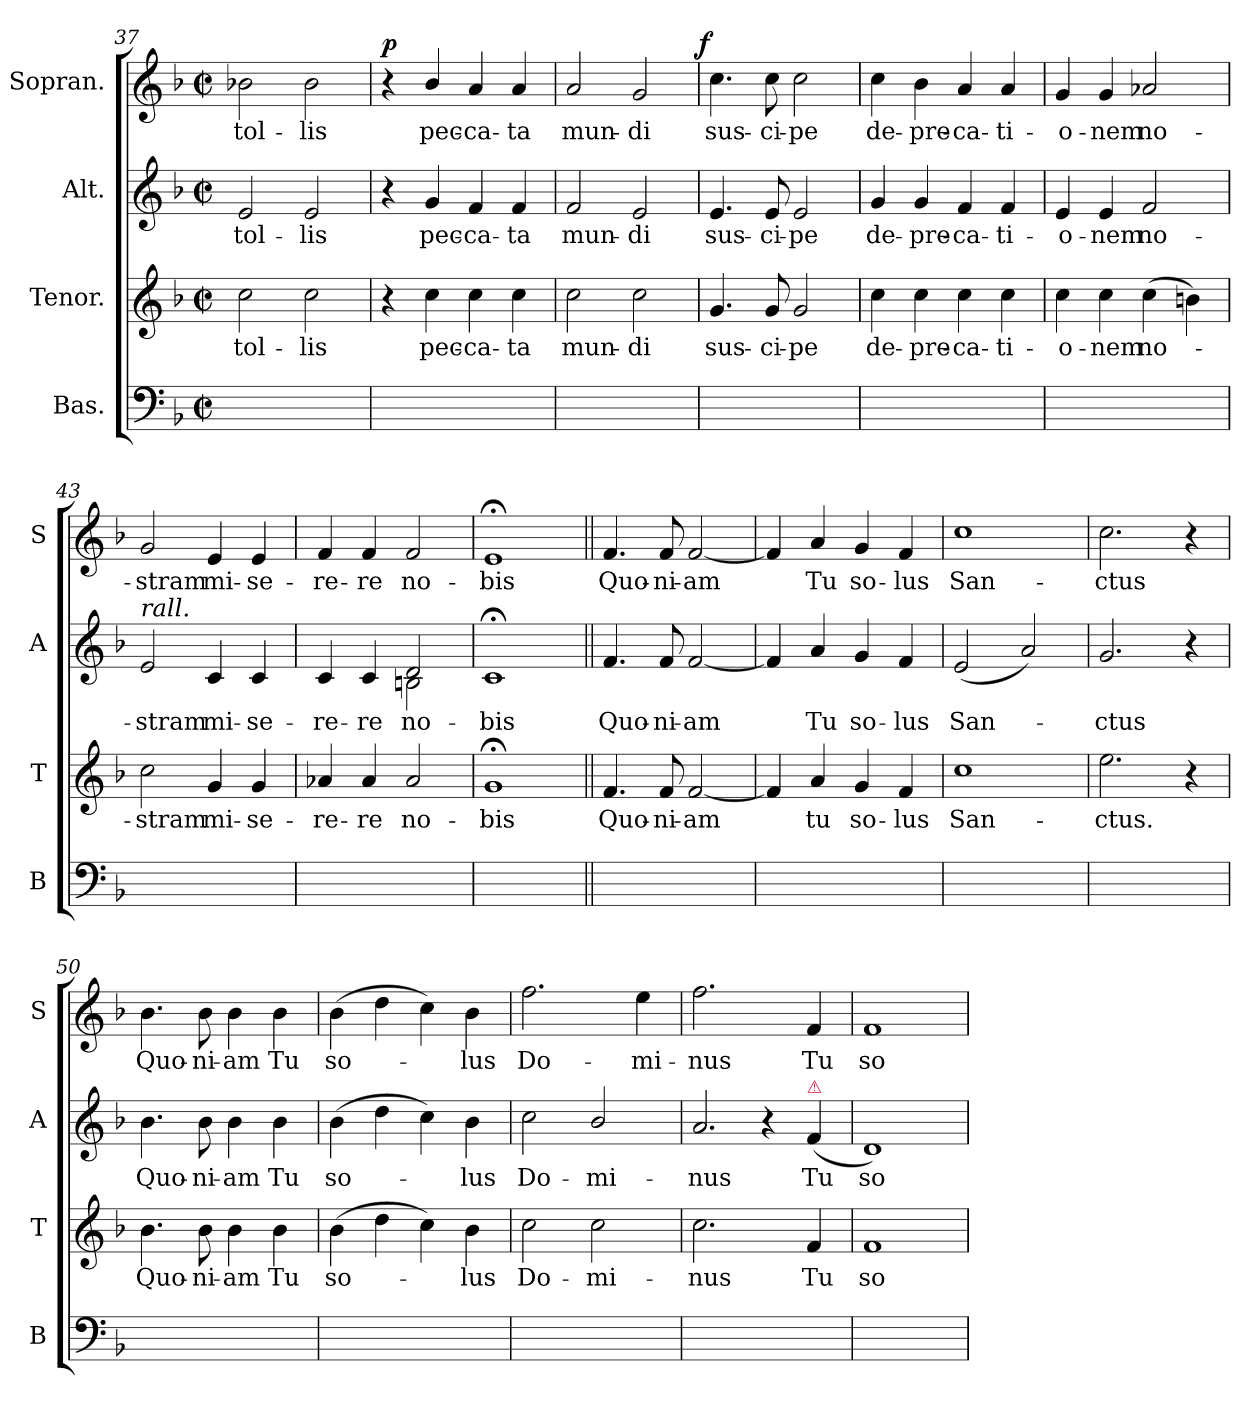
**kern	**kern	**text	**kern	**text	**kern	**text	**dynam
*part4	*part3	*part3	*part2	*part2	*part1	*part1	*part1
*staff4	*staff3	*staff3	*staff2	*staff2	*staff1	*staff1	*staff1
*I"Bas.	*I"Tenor.	*	*I"Alt.	*	*I"Sopran.	*	*
*I'B	*I'T	*	*I'A	*	*I'S	*	*
*clefF4	*clefG2	*	*clefG2	*	*clefG2	*	*
*	*ITrd7c12	*	*	*	*	*	*
*k[b-]	*k[b-]	*	*k[b-]	*	*k[b-]	*	*
*M2/2	*M2/2	*	*M2/2	*	*M2/2	*	*
*met(c|)	*met(c|)	*	*met(c|)	*	*met(c|)	*	*
=37	=37	=37	=37	=37	=37	=37	=37
1ryy	2c\	tol-	2e/	tol-	2b-X\	tol-	.
.	2c\	-lis	2e/	-lis	2b-\	-lis	.
=38	=38	=38	=38	=38	=38	=38	=38
!	!	!	!	!	!	!	!LO:DY:b
1ryy	4r	.	4r	.	4r	.	p
.	4c\	pec-	4g/	pec-	4b-/	pec-	.
.	4c\	-ca-	4f/	-ca-	4a/	-ca-	.
.	4c\	-ta	4f/	-ta	4a/	-ta	.
=39	=39	=39	=39	=39	=39	=39	=39
1ryy	2c\	mun-	2f/	mun-	2a/	mun-	.
.	2c\	-di	2e/	-di	2g/	-di	.
=40	=40	=40	=40	=40	=40	=40	=40
!	!	!	!	!	!	!	!LO:DY:b:rj
1ryy	4.G/	sus-	4.e/	sus-	4.cc\	sus-	f
.	8G/	-ci-	8e/	-ci-	8cc\	-ci-	.
.	2G/	-pe	2e/	-pe	2cc\	-pe	.
=41	=41	=41	=41	=41	=41	=41	=41
1ryy	4c\	de-	4g/	de-	4cc\	de-	.
.	4c\	-pre-	4g/	-pre-	4b-\	-pre-	.
.	4c\	-ca-	4f/	-ca-	4a/	-ca-	.
.	4c\	-ti-	4f/	-ti-	4a/	-ti-	.
=42	=42	=42	=42	=42	=42	=42	=42
1ryy	4c\	-o-	4e/	-o-	4g/	-o-	.
.	4c\	-nem	4e/	-nem	4g/	-nem	.
.	(4c\	no-	2f/	no-	2a-X/	no-	.
.	4Bn\)	.	.	.	.	.	.
=43	=43	=43	=43	=43	=43	=43	=43
!	!	!	!LO:TX:a:i:t=rall.	!	!	!	!
1ryy	2c\	-stram	2e/	-stram	2g/	-stram	.
.	4G/	mi-	4c/	mi-	4e/	mi-	.
.	4G/	-se-	4c/	-se-	4e/	-se-	.
=44	=44	=44	=44	=44	=44	=44	=44
*	*	*	*^	*	*	*	*
1ryy	4A-X/	-re-	4c/	2ryy	-re-	4f/	-re-	.
.	4A-/	-re	4c/	.	-re	4f/	-re	.
.	2A-/	no-	2d/	2Bn\	no-	2f/	no-	.
*	*	*	*v	*v	*	*	*	*
=45	=45	=45	=45	=45	=45	=45	=45
1ryy	1G;<	-bis	1c;<	-bis	1e;<	-bis	.
=46||	=46||	=46||	=46||	=46||	=46||	=46||	=46||
1ryy	4.F/	Quo-	4.f/	Quo-	4.f/	Quo-	.
.	8F/	-ni-	8f/	-ni-	8f/	-ni-	.
.	[2F/	-am	[2f/	-am	[2f/	-am	.
=47	=47	=47	=47	=47	=47	=47	=47
1ryy	4F/]	.	4f/]	.	4f/]	.	.
.	4A/	tu	4a/	Tu	4a/	Tu	.
.	4G/	so-	4g/	so-	4g/	so-	.
.	4F/	-lus	4f/	-lus	4f/	-lus	.
=48	=48	=48	=48	=48	=48	=48	=48
1ryy	1c	San-	(2e/	San-	1cc	San-	.
.	.	.	2a/)	.	.	.	.
=49	=49	=49	=49	=49	=49	=49	=49
1ryy	2.e\	-ctus.	2.g/	-ctus	2.cc\	-ctus	.
.	4r	.	4r	.	4r	.	.
=50	=50	=50	=50	=50	=50	=50	=50
1ryy	4.B-\	Quo-	4.b-\	Quo-	4.b-\	Quo-	.
.	8B-\	-ni-	8b-\	-ni-	8b-\	-ni-	.
.	4B-\	-am	4b-\	-am	4b-\	-am	.
.	4B-\	Tu	4b-\	Tu	4b-\	Tu	.
=51	=51	=51	=51	=51	=51	=51	=51
1ryy	(4B-\	so-	(4b-\	so-	(4b-\	so-	.
.	4d\	.	4dd\	.	4dd\	.	.
.	4c\)	.	4cc\)	.	4cc\)	.	.
.	4B-\	-lus	4b-\	-lus	4b-\	-lus	.
=52	=52	=52	=52	=52	=52	=52	=52
1ryy	2c\	Do-	2cc\	Do-	2.ff\	Do-	.
.	2c\	-mi-	2b-/	-mi-	.	.	.
.	.	.	.	.	4ee\	-mi-	.
=53	=53	=53	=53	=53	=53	=53	=53
!	!	!	!LO:N:vis=2.	!	!	!	!
1ryy	2.c\	-nus	2a/	-nus	2.ff\	-nus	.
.	.	.	4r	.	.	.	.
!	!	!	!LO:TX:a:color=crimson:t=⚠	!	!	!	!
.	4F/	Tu	(>4f/	Tu	4f/	Tu	.
=54	=54	=54	=54	=54	=54	=54	=54
1ryy	1F	so-	1d)	so-	1f	so-	.
=	=	=	=	=	=	=	=
*-	*-	*-	*-	*-	*-	*-	*-
